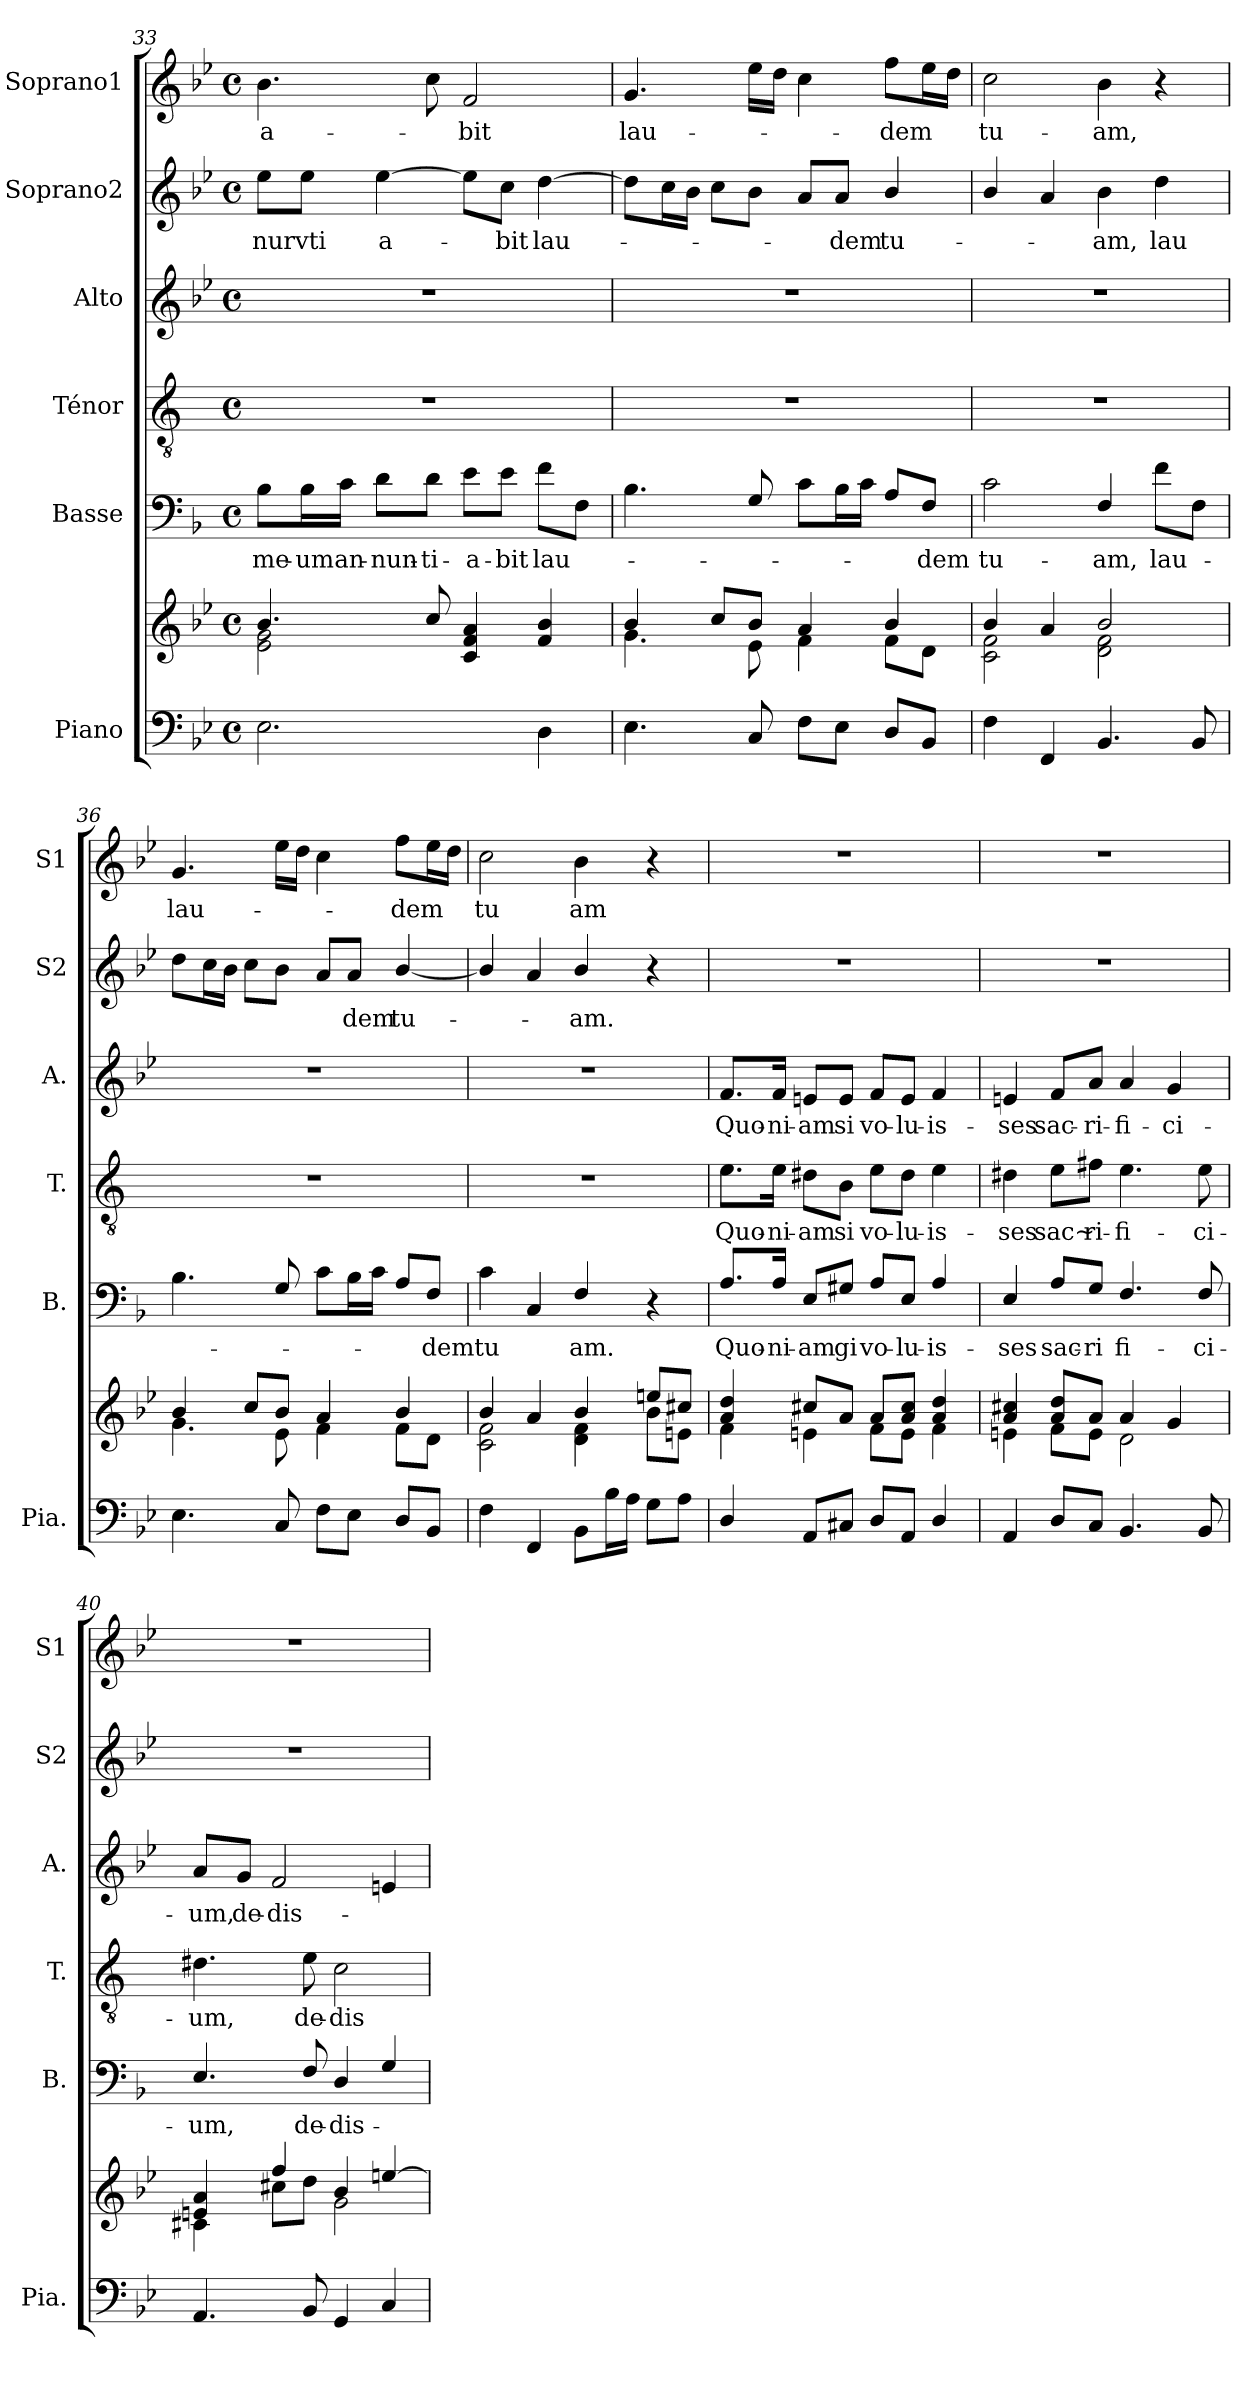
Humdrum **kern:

**kern	**kern	**kern	**text	**kern	**text	**kern	**text	**kern	**text	**kern	**text
*part6	*part6	*part5	*part5	*part4	*part4	*part3	*part3	*part2	*part2	*part1	*part1
*staff7	*staff6	*staff5	*staff5	*staff4	*staff4	*staff3	*staff3	*staff2	*staff2	*staff1	*staff1
*I"Piano	*	*I"Basse	*	*I"Ténor	*	*I"Alto	*	*I"Soprano2	*	*I"Soprano1	*
*I'Pia.	*	*I'B.	*	*I'T.	*	*I'A.	*	*I'S2	*	*I'S1	*
*clefF4	*clefG2	*clefF4	*	*clefGv2	*	*clefG2	*	*clefG2	*	*clefG2	*
*	*	*ITrd4c7	*	*ITrd1c2	*	*	*	*	*	*	*
*k[b-e-]	*k[b-e-]	*k[b-e-]	*	*k[b-e-]	*	*k[b-e-]	*	*k[b-e-]	*	*k[b-e-]	*
*M4/4	*M4/4	*M4/4	*	*M4/4	*	*M4/4	*	*M4/4	*	*M4/4	*
*met(c)	*met(c)	*met(c)	*	*met(c)	*	*met(c)	*	*met(c)	*	*met(c)	*
=33	=33	=33	=33	=33	=33	=33	=33	=33	=33	=33	=33
*	*^	*	*	*	*	*	*	*	*	*	*
!	!	!	!	!LO:LY:b	!	!	!	!	!	!LO:LY:b	!	!LO:LY:b
2.E-\	4.b-/	2e-\ 2g\	8E-\L	-me-	1r	.	1r	.	8ee-\L	nurvti	4.b-\	-a-
!	!	!	!	!LO:LY:b	!	!	!	!	!	!	!	!
.	.	.	16E-\L	-um	.	.	.	.	8ee-\J	.	.	.
!	!	!	!	!LO:LY:b	!	!	!	!	!	!	!	!
.	.	.	16F\JJ	an-	.	.	.	.	.	.	.	.
!	!	!	!	!LO:LY:b	!	!	!	!	!	!LO:LY:b	!	!
.	.	.	8G\L	-nun-	.	.	.	.	[4ee-\	a-	.	.
!	!	!	!	!LO:LY:b	!	!	!	!	!	!	!	!
.	8cc/	.	8G\J	-ti-	.	.	.	.	.	.	8cc\	.
!	!	!	!	!LO:LY:b	!	!	!	!	!	!	!	!LO:LY:b
.	4c/ 4f/ 4a/	2ryy	8A\L	-a-	.	.	.	.	8ee-\L]	.	2f/	-bit
!	!	!	!	!LO:LY:b	!	!	!	!	!	!LO:LY:b	!	!
.	.	.	8A\J	-bit	.	.	.	.	8cc\J	-bit	.	.
!	!	!	!	!LO:LY:b	!	!	!	!	!	!LO:LY:b	!	!
4D\	4f/ 4b-/	.	8B-\L	lau-	.	.	.	.	[4dd\	lau-	.	.
.	.	.	8BB-\J	.	.	.	.	.	.	.	.	.
=34	=34	=34	=34	=34	=34	=34	=34	=34	=34	=34	=34	=34
!	!	!	!	!	!	!	!	!	!	!	!	!LO:LY:b
4.E-\	4b-/	4.g\	4.E-\	.	1r	.	1r	.	8dd\L]	.	4.g/	lau-
.	.	.	.	.	.	.	.	.	16cc\L	.	.	.
.	.	.	.	.	.	.	.	.	16b-\JJ	.	.	.
.	8cc/L	.	.	.	.	.	.	.	8cc\L	.	.	.
8C/	8b-/J	8e-\	8C/	.	.	.	.	.	8b-\J	.	16ee-\LL	.
.	.	.	.	.	.	.	.	.	.	.	16dd\JJ	.
8F\L	4a/	4f\	8F\L	.	.	.	.	.	8a/L	.	4cc\	.
!	!	!	!	!	!	!	!	!	!	!LO:LY:b	!	!
8E-\J	.	.	16E-\L	.	.	.	.	.	8a/J	-dem	.	.
.	.	.	16F\JJ	.	.	.	.	.	.	.	.	.
!	!	!	!	!	!	!	!	!	!	!LO:LY:b	!	!LO:LY:b
8D/L	4b-/	8f\L	8D/L	.	.	.	.	.	4b-/	tu-	8ff\L	-dem
!	!	!	!	!LO:LY:b	!	!	!	!	!	!	!	!
8BB-/J	.	8d\J	8BB-/J	-dem	.	.	.	.	.	.	16ee-\L	.
.	.	.	.	.	.	.	.	.	.	.	16dd\JJ	.
=35	=35	=35	=35	=35	=35	=35	=35	=35	=35	=35	=35	=35
!	!	!	!	!LO:LY:b	!	!	!	!	!	!	!	!LO:LY:b
4F\	4b-/	2c\ 2f\	2F\	tu-	1r	.	1r	.	4b-/	.	2cc\	tu-
4FF/	4a/	.	.	.	.	.	.	.	4a/	.	.	.
!	!	!	!	!LO:LY:b	!	!	!	!	!	!LO:LY:b	!	!LO:LY:b
4.BB-/	2b-/	2d\ 2f\	4BB-/	-am,	.	.	.	.	4b-\	am,	4b-\	-am,
!	!	!	!	!LO:LY:b	!	!	!	!	!	!LO:LY:b	!	!
.	.	.	8B-\L	lau-	.	.	.	.	4dd\	lau	4r	.
8BB-/	.	.	8BB-\J	.	.	.	.	.	.	.	.	.
!!LO:LB:g=z
=36	=36	=36	=36	=36	=36	=36	=36	=36	=36	=36	=36	=36
!	!	!	!	!	!	!	!	!	!	!	!	!LO:LY:b
4.E-\	4b-/	4.g\	4.E-\	.	1r	.	1r	.	8dd\L	.	4.g/	lau-
.	.	.	.	.	.	.	.	.	16cc\L	.	.	.
.	.	.	.	.	.	.	.	.	16b-\JJ	.	.	.
.	8cc/L	.	.	.	.	.	.	.	8cc\L	.	.	.
8C/	8b-/J	8e-\	8C/	.	.	.	.	.	8b-\J	.	16ee-\LL	.
.	.	.	.	.	.	.	.	.	.	.	16dd\JJ	.
8F\L	4a/	4f\	8F\L	.	.	.	.	.	8a/L	.	4cc\	.
!	!	!	!	!	!	!	!	!	!	!LO:LY:b	!	!
8E-\J	.	.	16E-\L	.	.	.	.	.	8a/J	-dem	.	.
.	.	.	16F\JJ	.	.	.	.	.	.	.	.	.
!	!	!	!	!	!	!	!	!	!	!LO:LY:b	!	!LO:LY:b
8D/L	4b-/	8f\L	8D/L	.	.	.	.	.	[4b-/	tu-	8ff\L	-dem
!	!	!	!	!LO:LY:b	!	!	!	!	!	!	!	!
8BB-/J	.	8d\J	8BB-/J	-dem	.	.	.	.	.	.	16ee-\L	.
.	.	.	.	.	.	.	.	.	.	.	16dd\JJ	.
=37	=37	=37	=37	=37	=37	=37	=37	=37	=37	=37	=37	=37
!	!	!	!	!LO:LY:b	!	!	!	!	!	!	!	!LO:LY:b
4F\	4b-/	2c\ 2f\	4F\	tu	1r	.	1r	.	4b-/]	.	2cc\	tu
4FF/	4a/	.	4FF/	.	.	.	.	.	4a/	.	.	.
!	!	!	!	!LO:LY:b	!	!	!	!	!	!LO:LY:b	!	!LO:LY:b
8BB-\L	4b-/	4d\ 4f\	4BB-/	am.	.	.	.	.	4b-/	am.	4b-\	am-
16B-\L	.	.	.	.	.	.	.	.	.	.	.	.
16A\JJ	.	.	.	.	.	.	.	.	.	.	.	.
8G\L	8een/L	8b-\L	4r	.	.	.	.	.	4r	.	4r	.
8A\J	8cc#X/J	8en\J	.	.	.	.	.	.	.	.	.	.
=38	=38	=38	=38	=38	=38	=38	=38	=38	=38	=38	=38	=38
!	!	!	!	!LO:LY:b	!	!LO:LY:b	!	!LO:LY:b	!	!	!	!
4D/	4a/ 4dd/	4f\	8.D/L	-Quo-	8.d\L	Quo-	8.f/L	-Quo-	1r	.	1r	.
!	!	!	!	!LO:LY:b	!	!LO:LY:b	!	!LO:LY:b	!	!	!	!
.	.	.	16D/Jk	-ni-	16d\Jk	-ni-	16f/Jk	-ni-	.	.	.	.
!	!	!	!	!LO:LY:b	!	!LO:LY:b	!	!LO:LY:b	!	!	!	!
8AA/L	8cc#X/L	4en\	8AA/L	-am	8c#X\L	-am	8en/L	-am	.	.	.	.
!	!	!	!	!LO:LY:b	!	!LO:LY:b	!	!LO:LY:b	!	!	!	!
8C#X/J	8a/J	.	8C#X/J	gi	8A\J	si	8e/J	-si	.	.	.	.
!	!	!	!	!LO:LY:b	!	!LO:LY:b	!	!LO:LY:b	!	!	!	!
8D/L	8a/L	8f\L	8D/L	vo-	8d\L	vo--	8f/L	vo-	.	.	.	.
!	!	!	!	!LO:LY:b	!	!LO:LY:b	!	!LO:LY:b	!	!	!	!
8AA/J	8a/ 8cc#/J	8e\J	8AA/J	-lu-	8c#\J	-lu-	8e/J	-lu-	.	.	.	.
!	!	!	!	!LO:LY:b	!	!LO:LY:b	!	!LO:LY:b	!	!	!	!
4D/	4a/ 4dd/	4f\	4D/	-is-	4d\	-is-	4f/	-is-	.	.	.	.
=39	=39	=39	=39	=39	=39	=39	=39	=39	=39	=39	=39	=39
!	!	!	!	!LO:LY:b	!	!LO:LY:b	!	!LO:LY:b	!	!	!	!
4AA/	4a/ 4cc#X/	4en\	4AA/	-ses	4c#X\	-ses	4en/	-ses	1r	.	1r	.
!	!	!	!	!LO:LY:b	!	!LO:LY:b	!	!LO:LY:b	!	!	!	!
8D/L	8a/ 8dd/L	8f\L	8D/L	sac-	8d\L	sac~	8f/L	sac-	.	.	.	.
!	!	!	!	!LO:LY:b	!	!LO:LY:b	!	!LO:LY:b	!	!	!	!
8C/J	8a/J	8e\J	8C/J	-ri	8en\J	ri-	8a/J	-ri-	.	.	.	.
!	!	!	!	!LO:LY:b	!	!LO:LY:b	!	!LO:LY:b	!	!	!	!
4.BB-/	4a/	2d\	4.BB-/	fi-	4.d\	-fi-	4a/	-fi-	.	.	.	.
!	!	!	!	!	!	!	!	!LO:LY:b	!	!	!	!
.	4g/	.	.	.	.	.	4g/	-ci-	.	.	.	.
!	!	!	!	!LO:LY:b	!	!LO:LY:b	!	!	!	!	!	!
8BB-/	.	.	8BB-/	-ci-	8d\	-ci-	.	.	.	.	.	.
!!LO:PB:g=z
=40	=40	=40	=40	=40	=40	=40	=40	=40	=40	=40	=40	=40
!	!	!	!	!LO:LY:b	!	!LO:LY:b	!	!LO:LY:b	!	!	!	!
4.AA/	4en/ 4a/	4c#X\	4.AA/	-um,	4.c#X\	-um,	8a/L	-um,	1r	.	1r	.
!	!	!	!	!	!	!	!	!LO:LY:b	!	!	!	!
.	.	.	.	.	.	.	8g/J	de-	.	.	.	.
!	!	!	!	!	!	!	!	!LO:LY:b	!	!	!	!
.	4ff/	8cc#X\L	.	.	.	.	2f/	-dis-	.	.	.	.
!	!	!	!	!LO:LY:b	!	!LO:LY:b	!	!	!	!	!	!
8BB-/	.	8dd\J	8BB-/	de-	8d\	de-	.	.	.	.	.	.
!	!	!	!	!LO:LY:b	!	!LO:LY:b	!	!	!	!	!	!
4GG/	4b-/	2g\	4GG/	-dis-	2B-\	-dis-	.	.	.	.	.	.
4C/	[4een/	.	4C/	.	.	.	4en/	.	.	.	.	.
*	*v	*v	*	*	*	*	*	*	*	*	*	*
=	=	=	=	=	=	=	=	=	=	=	=
*-	*-	*-	*-	*-	*-	*-	*-	*-	*-	*-	*-
